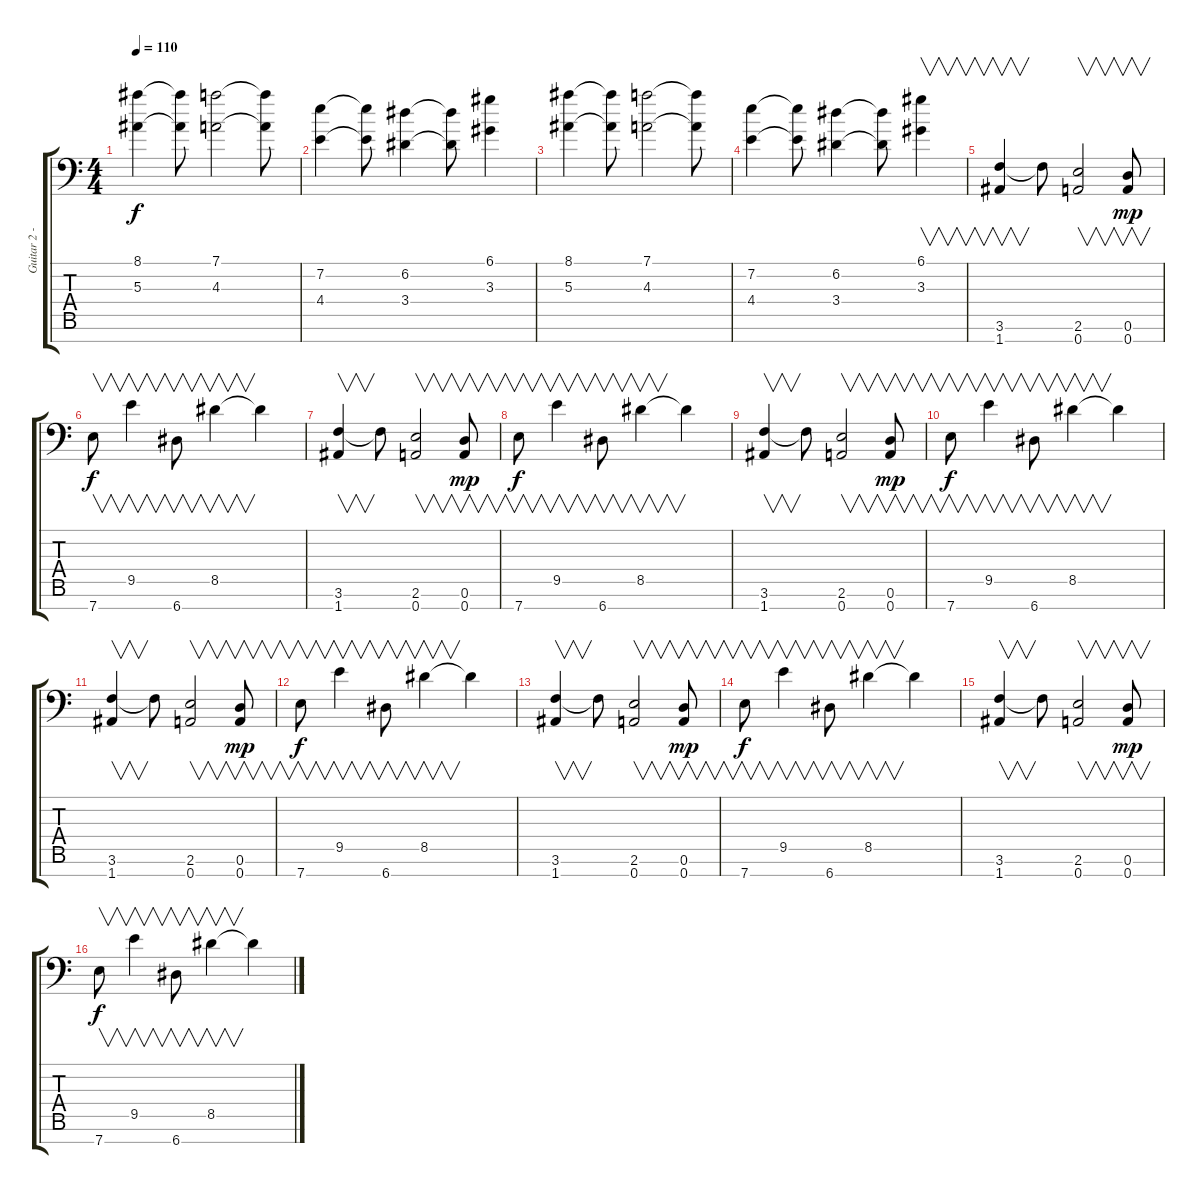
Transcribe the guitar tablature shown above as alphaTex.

\track ("Guitar 2 - Distortion (Head)" "Guitar 2 -") {instrument distortionguitar}
\staff {score tabs}
\tuning (D4 A3 F3 C3 G2 D2 A1) {hide}
\ts (4 4)
\tempo 110
\clef f4
\ks c
(8.1 5.3).4{dy f} (8.1{t} 5.3{t}).8 (7.1 4.3).2 (7.1{t} 4.3{t}).8 |
(7.2 4.4).4 (7.2{t} 4.4{t}).8 (6.2 3.4).4 (6.2{t} 3.4{t}).8 (6.1 3.3).4 |
(8.1 5.3).4 (8.1{t} 5.3{t}).8 (7.1 4.3).2 (7.1{t} 4.3{t}).8 |
(7.2 4.4).4 (7.2{t} 4.4{t}).8 (6.2 3.4).4 (6.2{t} 3.4{t}).8 (6.1 3.3).4{v} |
(3.6 1.7).4{v} 3.6{t}.8 (2.6 0.7).2{v} (0.6 0.7).8{v dy mp} |
7.7.8{v dy f} 9.5.4{v} 6.7.8{v} 8.5.4{v} 8.5{t}.4 |
(3.6 1.7).4{v} 3.6{t}.8 (2.6 0.7).2{v} (0.6 0.7).8{v dy mp} |
7.7.8{v dy f} 9.5.4{v} 6.7.8{v} 8.5.4{v} 8.5{t}.4 |
(3.6 1.7).4{v} 3.6{t}.8 (2.6 0.7).2{v} (0.6 0.7).8{v dy mp} |
7.7.8{v dy f} 9.5.4{v} 6.7.8{v} 8.5.4{v} 8.5{t}.4 |
(3.6 1.7).4{v} 3.6{t}.8 (2.6 0.7).2{v} (0.6 0.7).8{v dy mp} |
7.7.8{v dy f} 9.5.4{v} 6.7.8{v} 8.5.4{v} 8.5{t}.4 |
(3.6 1.7).4{v} 3.6{t}.8 (2.6 0.7).2{v} (0.6 0.7).8{v dy mp} |
7.7.8{v dy f} 9.5.4{v} 6.7.8{v} 8.5.4{v} 8.5{t}.4 |
(3.6 1.7).4{v} 3.6{t}.8 (2.6 0.7).2{v} (0.6 0.7).8{v dy mp} |
7.7.8{v dy f} 9.5.4{v} 6.7.8{v} 8.5.4{v} 8.5{t}.4
